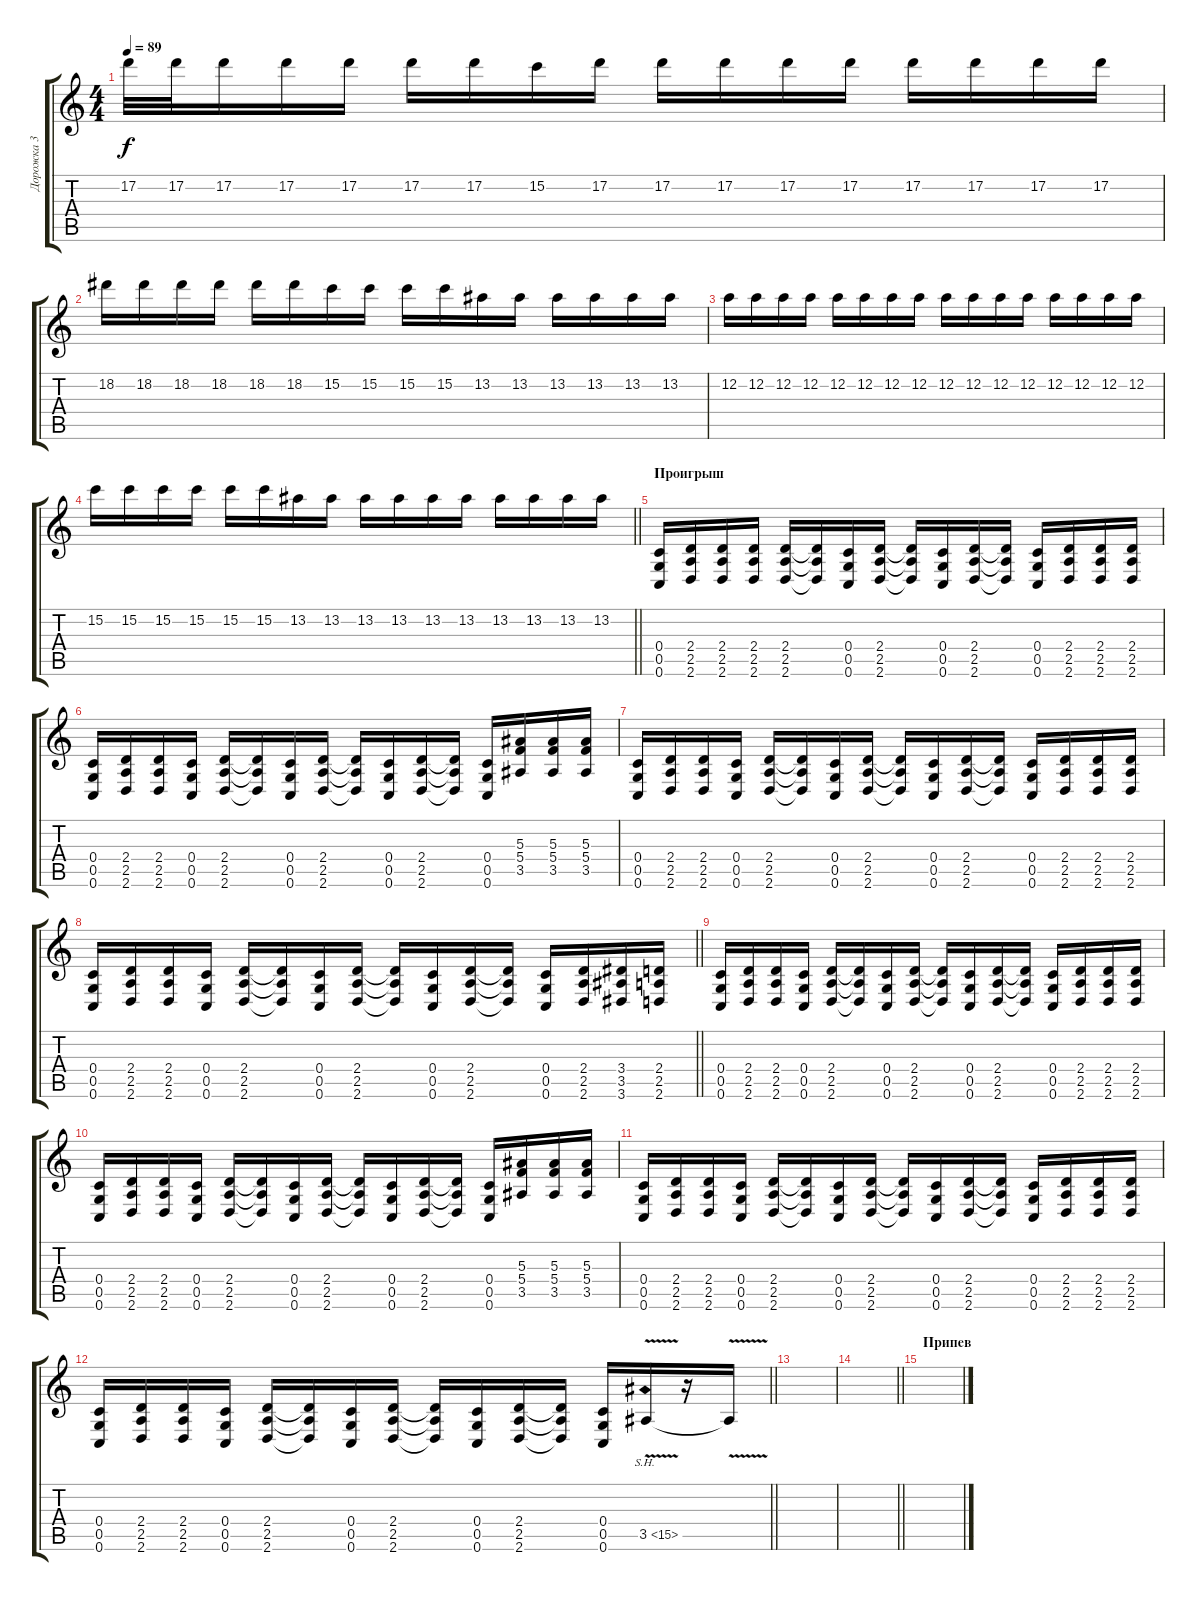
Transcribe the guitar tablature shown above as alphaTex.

\track ("Дорожка 3" "Дорожка 3") {instrument distortionguitar}
\staff {score tabs}
\tuning (D4 A3 F3 C3 G2 C2) {hide}
\ts (4 4)
\tempo 89
\clef g2
\ks c
17.2.32{dy f} 17.2.32 17.2.16 17.2.16 17.2.16 17.2.16 17.2.16 15.2.16 17.2.16 17.2.16 17.2.16 17.2.16 17.2.16 17.2.16 17.2.16 17.2.16 17.2.16 |
18.2.16 18.2.16 18.2.16 18.2.16 18.2.16 18.2.16 15.2.16 15.2.16 15.2.16 15.2.16 13.2.16 13.2.16 13.2.16 13.2.16 13.2.16 13.2.16 |
12.2.16 12.2.16 12.2.16 12.2.16 12.2.16 12.2.16 12.2.16 12.2.16 12.2.16 12.2.16 12.2.16 12.2.16 12.2.16 12.2.16 12.2.16 12.2.16 |
\barLineRight lightlight
15.2.16 15.2.16 15.2.16 15.2.16 15.2.16 15.2.16 13.2.16 13.2.16 13.2.16 13.2.16 13.2.16 13.2.16 13.2.16 13.2.16 13.2.16 13.2.16 |
\section ("" "Проигрыш")
(0.4 0.5 0.6).16 (2.4 2.5 2.6).16 (2.4 2.5 2.6).16 (2.4 2.5 2.6).16 (2.4 2.5 2.6).16 (2.4{t} 2.5{t} 2.6{t}).16 (0.4 0.5 0.6).16 (2.4 2.5 2.6).16 (2.4{t} 2.5{t} 2.6{t}).16 (0.4 0.5 0.6).16 (2.4 2.5 2.6).16 (2.4{t} 2.5{t} 2.6{t}).16 (0.4 0.5 0.6).16 (2.4 2.5 2.6).16 (2.4 2.5 2.6).16 (2.4 2.5 2.6).16 |
(0.4 0.5 0.6).16 (2.4 2.5 2.6).16 (2.4 2.5 2.6).16 (0.4 0.5 0.6).16 (2.4 2.5 2.6).16 (2.4{t} 2.5{t} 2.6{t}).16 (0.4 0.5 0.6).16 (2.4 2.5 2.6).16 (2.4{t} 2.5{t} 2.6{t}).16 (0.4 0.5 0.6).16 (2.4 2.5 2.6).16 (2.4{t} 2.5{t} 2.6{t}).16 (0.4 0.5 0.6).16 (5.3 5.4 3.5).16 (5.3 5.4 3.5).16 (5.3 5.4 3.5).16 |
(0.4 0.5 0.6).16 (2.4 2.5 2.6).16 (2.4 2.5 2.6).16 (0.4 0.5 0.6).16 (2.4 2.5 2.6).16 (2.4{t} 2.5{t} 2.6{t}).16 (0.4 0.5 0.6).16 (2.4 2.5 2.6).16 (2.4{t} 2.5{t} 2.6{t}).16 (0.4 0.5 0.6).16 (2.4 2.5 2.6).16 (2.4{t} 2.5{t} 2.6{t}).16 (0.4 0.5 0.6).16 (2.4 2.5 2.6).16 (2.4 2.5 2.6).16 (2.4 2.5 2.6).16 |
\barLineRight lightlight
(0.4 0.5 0.6).16 (2.4 2.5 2.6).16 (2.4 2.5 2.6).16 (0.4 0.5 0.6).16 (2.4 2.5 2.6).16 (2.4{t} 2.5{t} 2.6{t}).16 (0.4 0.5 0.6).16 (2.4 2.5 2.6).16 (2.4{t} 2.5{t} 2.6{t}).16 (0.4 0.5 0.6).16 (2.4 2.5 2.6).16 (2.4{t} 2.5{t} 2.6{t}).16 (0.4 0.5 0.6).16 (2.4 2.5 2.6).16 (3.4 3.5 3.6).16 (2.4 2.5 2.6).16 |
(0.4 0.5 0.6).16 (2.4 2.5 2.6).16 (2.4 2.5 2.6).16 (0.4 0.5 0.6).16 (2.4 2.5 2.6).16 (2.4{t} 2.5{t} 2.6{t}).16 (0.4 0.5 0.6).16 (2.4 2.5 2.6).16 (2.4{t} 2.5{t} 2.6{t}).16 (0.4 0.5 0.6).16 (2.4 2.5 2.6).16 (2.4{t} 2.5{t} 2.6{t}).16 (0.4 0.5 0.6).16 (2.4 2.5 2.6).16 (2.4 2.5 2.6).16 (2.4 2.5 2.6).16 |
(0.4 0.5 0.6).16 (2.4 2.5 2.6).16 (2.4 2.5 2.6).16 (0.4 0.5 0.6).16 (2.4 2.5 2.6).16 (2.4{t} 2.5{t} 2.6{t}).16 (0.4 0.5 0.6).16 (2.4 2.5 2.6).16 (2.4{t} 2.5{t} 2.6{t}).16 (0.4 0.5 0.6).16 (2.4 2.5 2.6).16 (2.4{t} 2.5{t} 2.6{t}).16 (0.4 0.5 0.6).16 (5.3 5.4 3.5).16 (5.3 5.4 3.5).16 (5.3 5.4 3.5).16 |
(0.4 0.5 0.6).16 (2.4 2.5 2.6).16 (2.4 2.5 2.6).16 (0.4 0.5 0.6).16 (2.4 2.5 2.6).16 (2.4{t} 2.5{t} 2.6{t}).16 (0.4 0.5 0.6).16 (2.4 2.5 2.6).16 (2.4{t} 2.5{t} 2.6{t}).16 (0.4 0.5 0.6).16 (2.4 2.5 2.6).16 (2.4{t} 2.5{t} 2.6{t}).16 (0.4 0.5 0.6).16 (2.4 2.5 2.6).16 (2.4 2.5 2.6).16 (2.4 2.5 2.6).16 |
\barLineRight lightlight
(0.4 0.5 0.6).16 (2.4 2.5 2.6).16 (2.4 2.5 2.6).16 (0.4 0.5 0.6).16 (2.4 2.5 2.6).16 (2.4{t} 2.5{t} 2.6{t}).16 (0.4 0.5 0.6).16 (2.4 2.5 2.6).16 (2.4{t} 2.5{t} 2.6{t}).16 (0.4 0.5 0.6).16 (2.4 2.5 2.6).16 (2.4{t} 2.5{t} 2.6{t}).16 (0.4 0.5 0.6).16 3.5{sh 12 v}.16 r.16 3.5{t}.16 |
|
\barLineRight lightlight
|
\section ("" "Припев")
